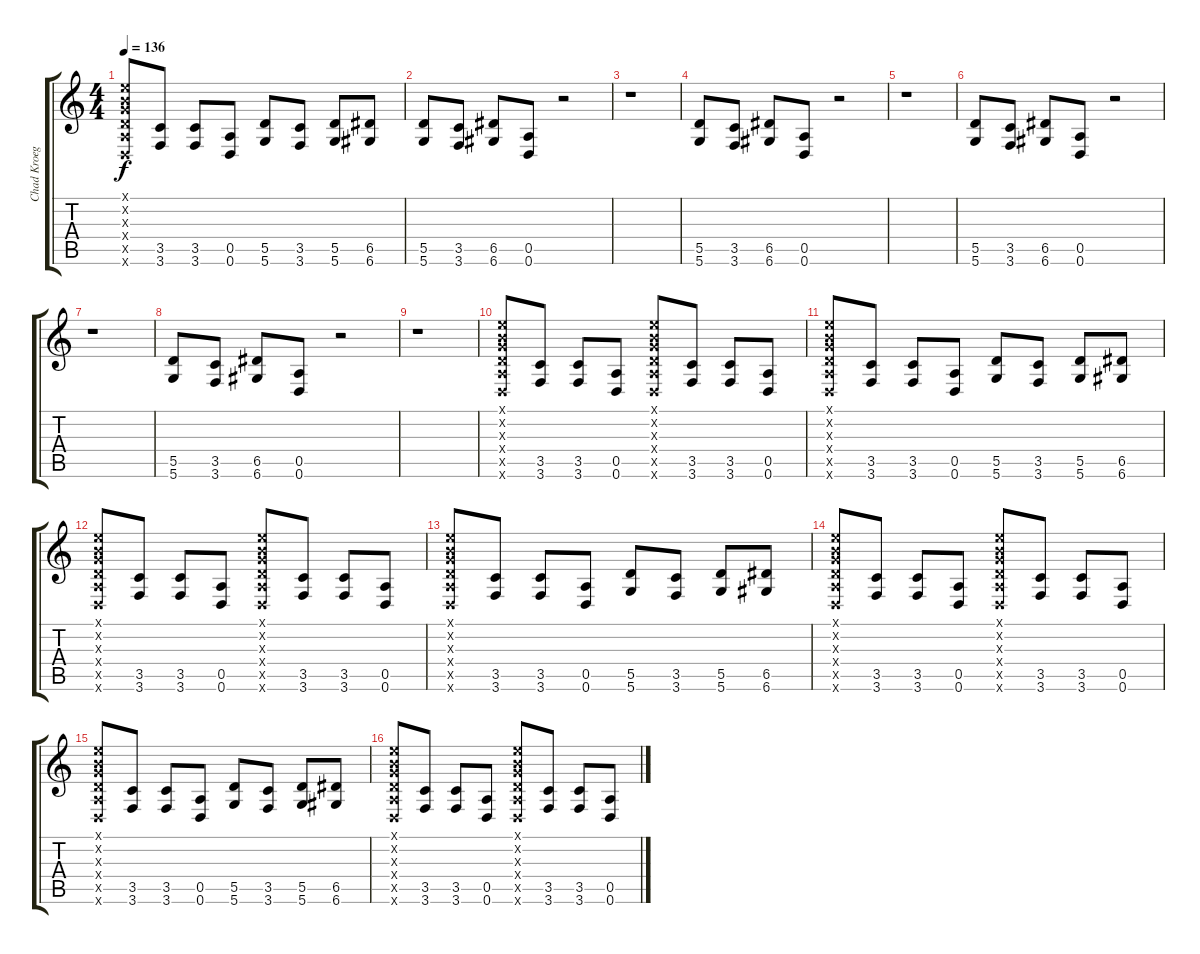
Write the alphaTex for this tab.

\track ("Chad Kroeger" "Chad Kroeg") {instrument overdrivenguitar}
\staff {score tabs}
\tuning (E4 B3 G3 D3 A2 D2) {hide}
\ts (4 4)
\tempo 136
\clef g2
\ks c
(0.1{x} 0.2{x} 0.3{x} 0.4{x} 0.5{x} 0.6{x}).8{dy f} (3.5 3.6).8 (3.5 3.6).8 (0.5 0.6).8 (5.5 5.6).8 (3.5 3.6).8 (5.5 5.6).8 (6.5 6.6).8 |
(5.5 5.6).8 (3.5 3.6).8 (6.5 6.6).8 (0.5 0.6).8 r.2 |
r.1 |
(5.5 5.6).8 (3.5 3.6).8 (6.5 6.6).8 (0.5 0.6).8 r.2 |
r.1 |
(5.5 5.6).8 (3.5 3.6).8 (6.5 6.6).8 (0.5 0.6).8 r.2 |
r.1 |
(5.5 5.6).8 (3.5 3.6).8 (6.5 6.6).8 (0.5 0.6).8 r.2 |
r.1 |
(0.1{x} 0.2{x} 0.3{x} 0.4{x} 0.5{x} 0.6{x}).8 (3.5 3.6).8 (3.5 3.6).8 (0.5 0.6).8 (0.1{x} 0.2{x} 0.3{x} 0.4{x} 0.5{x} 0.6{x}).8 (3.5 3.6).8 (3.5 3.6).8 (0.5 0.6).8 |
(0.1{x} 0.2{x} 0.3{x} 0.4{x} 0.5{x} 0.6{x}).8 (3.5 3.6).8 (3.5 3.6).8 (0.5 0.6).8 (5.5 5.6).8 (3.5 3.6).8 (5.5 5.6).8 (6.5 6.6).8 |
(0.1{x} 0.2{x} 0.3{x} 0.4{x} 0.5{x} 0.6{x}).8 (3.5 3.6).8 (3.5 3.6).8 (0.5 0.6).8 (0.1{x} 0.2{x} 0.3{x} 0.4{x} 0.5{x} 0.6{x}).8 (3.5 3.6).8 (3.5 3.6).8 (0.5 0.6).8 |
(0.1{x} 0.2{x} 0.3{x} 0.4{x} 0.5{x} 0.6{x}).8 (3.5 3.6).8 (3.5 3.6).8 (0.5 0.6).8 (5.5 5.6).8 (3.5 3.6).8 (5.5 5.6).8 (6.5 6.6).8 |
(0.1{x} 0.2{x} 0.3{x} 0.4{x} 0.5{x} 0.6{x}).8 (3.5 3.6).8 (3.5 3.6).8 (0.5 0.6).8 (0.1{x} 0.2{x} 0.3{x} 0.4{x} 0.5{x} 0.6{x}).8 (3.5 3.6).8 (3.5 3.6).8 (0.5 0.6).8 |
(0.1{x} 0.2{x} 0.3{x} 0.4{x} 0.5{x} 0.6{x}).8 (3.5 3.6).8 (3.5 3.6).8 (0.5 0.6).8 (5.5 5.6).8 (3.5 3.6).8 (5.5 5.6).8 (6.5 6.6).8 |
(0.1{x} 0.2{x} 0.3{x} 0.4{x} 0.5{x} 0.6{x}).8 (3.5 3.6).8 (3.5 3.6).8 (0.5 0.6).8 (0.1{x} 0.2{x} 0.3{x} 0.4{x} 0.5{x} 0.6{x}).8 (3.5 3.6).8 (3.5 3.6).8 (0.5 0.6).8
